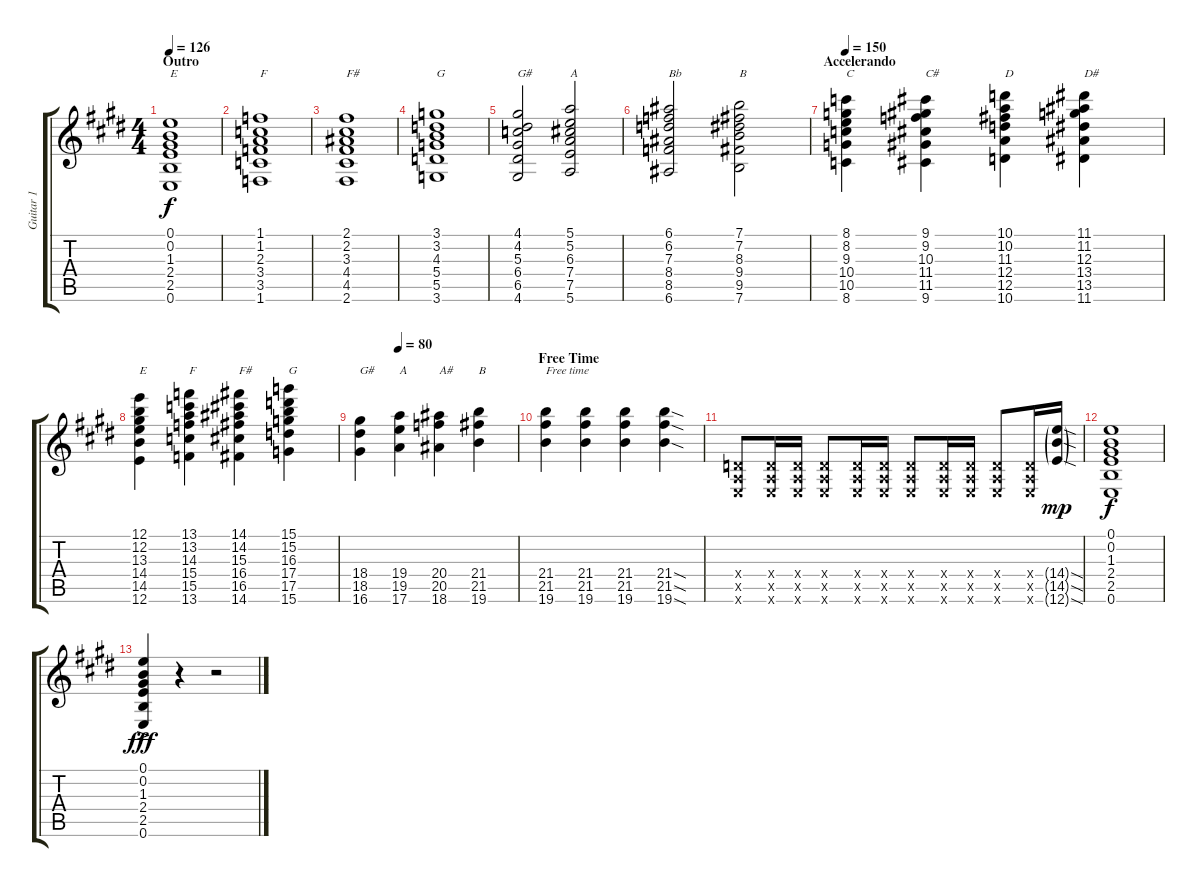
\track ("Guitar 1" "Guitar 1") {instrument distortionguitar}
\staff {score tabs}
\tuning (E4 B3 G3 D3 A2 E2) {hide}
\ts (4 4)
\section ("" "Outro")
\tempo 126
\clef g2
\ks e
(0.1 0.2 1.3 2.4 2.5 0.6).1{txt "E" dy f} |
(1.1 1.2 2.3 3.4 3.5 1.6).1{txt "F"} |
(2.1 2.2 3.3 4.4 4.5 2.6).1{txt "F#"} |
(3.1 3.2 4.3 5.4 5.5 3.6).1{txt "G"} |
(4.1 4.2 5.3 6.4 6.5 4.6).2{txt "G#"} (5.1 5.2 6.3 7.4 7.5 5.6).2{txt "A"} |
(6.1 6.2 7.3 8.4 8.5 6.6).2{txt "Bb"} (7.1 7.2 8.3 9.4 9.5 7.6).2{txt "B"} |
\section ("" "Accelerando")
\tempo 150
(8.1 8.2 9.3 10.4 10.5 8.6).4{txt "C"} (9.1 9.2 10.3 11.4 11.5 9.6).4{txt "C#"} (10.1 10.2 11.3 12.4 12.5 10.6).4{txt "D"} (11.1 11.2 12.3 13.4 13.5 11.6).4{txt "D#"} |
(12.1 12.2 13.3 14.4 14.5 12.6).4{txt "E"} (13.1 13.2 14.3 15.4 15.5 13.6).4{txt "F"} (14.1 14.2 15.3 16.4 16.5 14.6).4{txt "F#"} (15.1 15.2 16.3 17.4 17.5 15.6).4{txt "G"} |
\tempo (80 0.25)
(18.4 18.5 16.6).4{txt "G#"} (19.4 19.5 17.6).4{txt "A"} (20.4 20.5 18.6).4{txt "A#"} (21.4 21.5 19.6).4{txt "B"} |
\section ("" "Free Time")
(21.4 21.5 19.6).4{txt "Free time"} (21.4 21.5 19.6).4 (21.4 21.5 19.6).4 (21.4{sod} 21.5{sod} 19.6{sod}).4 |
(0.4{x} 0.5{x} 0.6{x}).8 (0.4{x} 0.5{x} 0.6{x}).16 (0.4{x} 0.5{x} 0.6{x}).16 (0.4{x} 0.5{x} 0.6{x}).8 (0.4{x} 0.5{x} 0.6{x}).16 (0.4{x} 0.5{x} 0.6{x}).16 (0.4{x} 0.5{x} 0.6{x}).8 (0.4{x} 0.5{x} 0.6{x}).16 (0.4{x} 0.5{x} 0.6{x}).16 (0.4{x} 0.5{x} 0.6{x}).8 (0.4{x} 0.5{x} 0.6{x}).16 (14.4{sod g} 14.5{sod g} 12.6{sod g}).16{dy mp} |
(0.1 0.2 1.3 2.4 2.5 0.6).1{dy f} |
(0.1{ac} 0.2{ac} 1.3{ac} 2.4{ac} 2.5{ac} 0.6{ac}).4{dy fff} r.4 r.2
